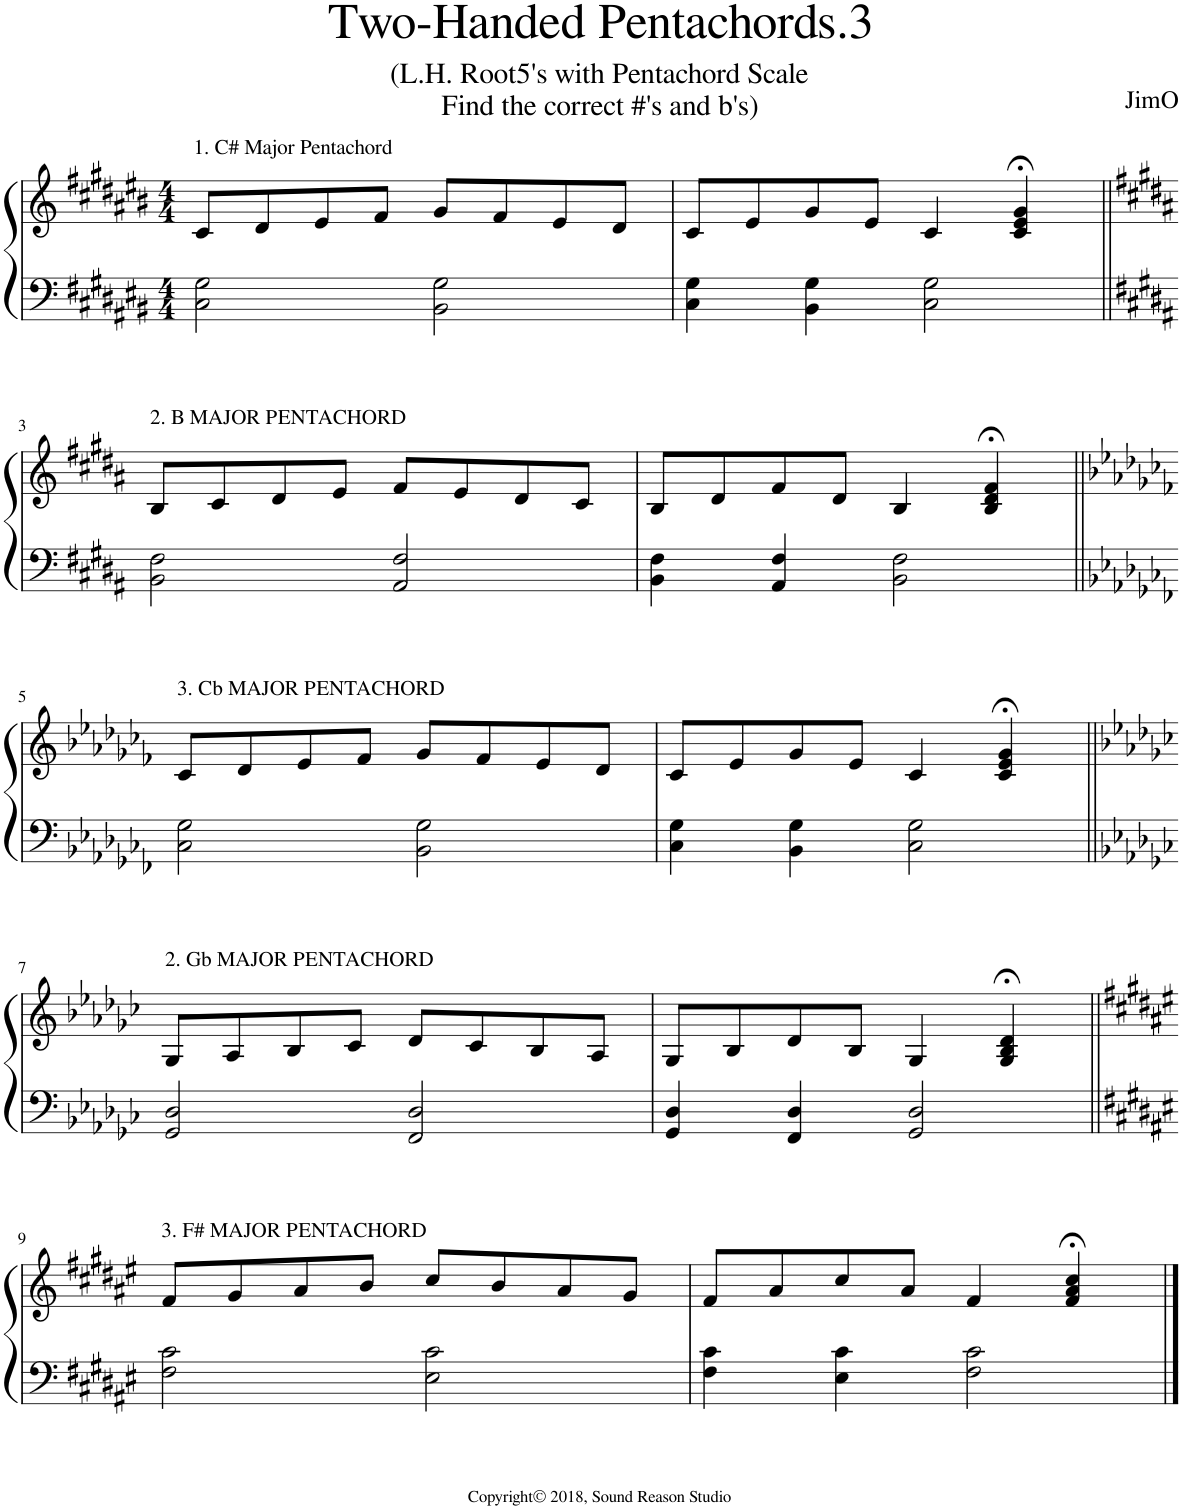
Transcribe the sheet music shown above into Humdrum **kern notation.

**kern	**kern
*part1	*part1
*staff2	*staff1
*I"Piano	*
*I'Pno.	*
*clefF4	*clefG2
*k[f#c#g#d#a#e#b#]	*k[f#c#g#d#a#e#b#]
*M4/4	*M4/4
=1	=1
!	!LO:TX:a:t=1. C# Major Pentachord
2C#\ 2G#\	8c#/L
.	8d#/
.	8e#/
.	8f#/J
2BB#\ 2G#\	8g#/L
.	8f#/
.	8e#/
.	8d#/J
=2	=2
4C#\ 4G#\	8c#/L
.	8e#/
4BB#\ 4G#\	8g#/
.	8e#/J
2C#\ 2G#\	4c#/
.	4c#/;< 4e#/;< 4g#/;<
!!LO:LB:g=z
=3||	=3||
*k[f#c#g#d#a#]	*k[f#c#g#d#a#]
!	!LO:TX:a:t=2. B MAJOR PENTACHORD
2BB\ 2F#\	8B/L
.	8c#/
.	8d#/
.	8e/J
2AA#/ 2F#/	8f#/L
.	8e/
.	8d#/
.	8c#/J
=4	=4
4BB\ 4F#\	8B/L
.	8d#/
4AA#/ 4F#/	8f#/
.	8d#/J
2BB\ 2F#\	4B/
.	4B/;< 4d#/;< 4f#/;<
!!LO:LB:g=z
=5||	=5||
*k[b-e-a-d-g-c-f-]	*k[b-e-a-d-g-c-f-]
!	!LO:TX:a:t=3. Cb MAJOR PENTACHORD
2C-\ 2G-\	8c-/L
.	8d-/
.	8e-/
.	8f-/J
2BB-\ 2G-\	8g-/L
.	8f-/
.	8e-/
.	8d-/J
=6	=6
4C-\ 4G-\	8c-/L
.	8e-/
4BB-\ 4G-\	8g-/
.	8e-/J
2C-\ 2G-\	4c-/
.	4c-/;< 4e-/;< 4g-/;<
!!LO:LB:g=z
=7||	=7||
*k[b-e-a-d-g-c-]	*k[b-e-a-d-g-c-]
!	!LO:TX:a:t=2. Gb MAJOR PENTACHORD
2GG-/ 2D-/	8G-/L
.	8A-/
.	8B-/
.	8c-/J
2FF/ 2D-/	8d-/L
.	8c-/
.	8B-/
.	8A-/J
=8	=8
4GG-/ 4D-/	8G-/L
.	8B-/
4FF/ 4D-/	8d-/
.	8B-/J
2GG-/ 2D-/	4G-/
.	4G-/;< 4B-/;< 4d-/;<
!!LO:LB:g=z
=9||	=9||
*k[f#c#g#d#a#e#]	*k[f#c#g#d#a#e#]
!	!LO:TX:a:t=3. F# MAJOR PENTACHORD
2F#\ 2c#\	8f#/L
.	8g#/
.	8a#/
.	8b/J
2E#\ 2c#\	8cc#/L
.	8b/
.	8a#/
.	8g#/J
=10	=10
4F#\ 4c#\	8f#/L
.	8a#/
4E#\ 4c#\	8cc#/
.	8a#/J
2F#\ 2c#\	4f#/
.	4f#/;< 4a#/;< 4cc#/;<
==	==
*-	*-
